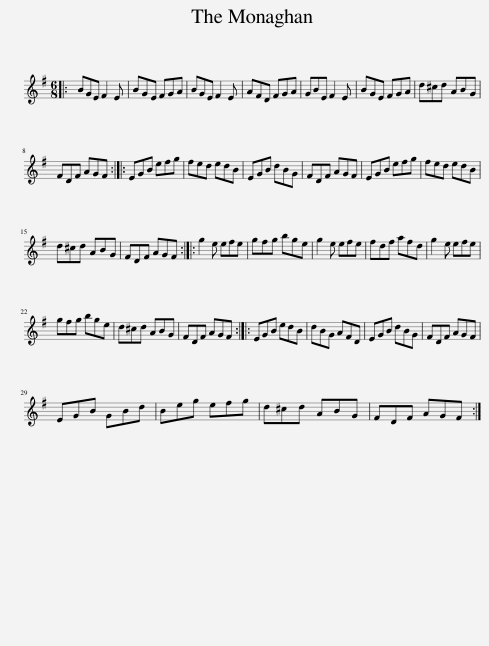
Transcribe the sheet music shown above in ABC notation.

X:1
L:1/8
M:6/8
I:linebreak $
K:Emin
V:1 treble
V:1
|: BGE F2 E | BGE FGA | BGE F2 E | AFD FGA | GBE F2 E | %5
 BGE FGA | d^cd ABG |$ FDF AGF :: EGB efg | fed edB | %10
 EGB dBG | FDF AGF | EGB efg | fed edB |$ d^cd ABG | %15
 FDF AGF :: g2 e efe | gfg bge | g2 e efe | fdf afd | %20
 g2 e efe |$ gfg bge | d^cd ABG | FDF AGF :: EGB edB | %25
 dBG AFD | EGB dBG | FDF AGF |$ EGB GBd | Beg efg | %30
 d^cd ABG | FDF AGF :| %32
